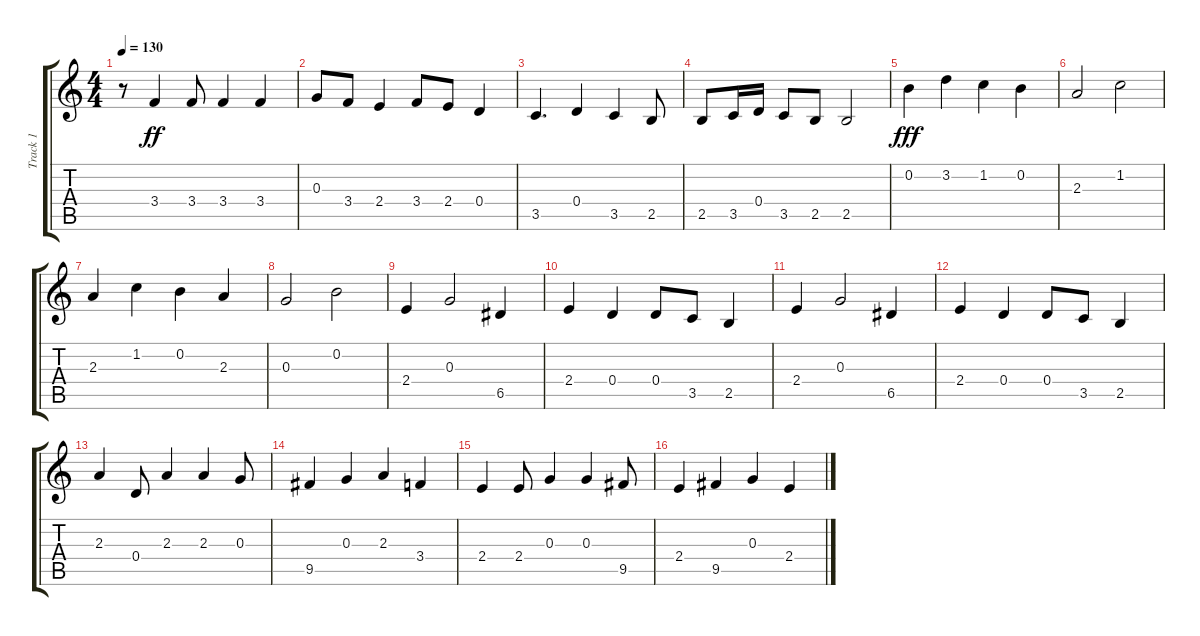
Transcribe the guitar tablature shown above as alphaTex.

\track ("Track 1" "Track 1") {instrument acousticguitarnylon}
\staff {score tabs}
\tuning (E4 B3 G3 D3 A2 E2) {hide}
\ts (4 4)
\tempo 130
\clef g2
\ks c
r.8{dy ff} 3.4.4 3.4.8 3.4.4 3.4.4 |
0.3.8 3.4.8 2.4.4 3.4.8 2.4.8 0.4.4 |
3.5.4{d} 0.4.4 3.5.4 2.5.8 |
2.5.8 3.5.16 0.4.16 3.5.8 2.5.8 2.5.2 |
0.2.4{dy fff} 3.2.4 1.2.4 0.2.4 |
2.3.2 1.2.2 |
2.3.4 1.2.4 0.2.4 2.3.4 |
0.3.2 0.2.2 |
2.4.4 0.3.2 6.5.4 |
2.4.4 0.4.4 0.4.8 3.5.8 2.5.4 |
2.4.4 0.3.2 6.5.4 |
2.4.4 0.4.4 0.4.8 3.5.8 2.5.4 |
2.3.4 0.4.8 2.3.4 2.3.4 0.3.8 |
9.5.4 0.3.4 2.3.4 3.4.4 |
2.4.4 2.4.8 0.3.4 0.3.4 9.5.8 |
2.4.4 9.5.4 0.3.4 2.4.4
